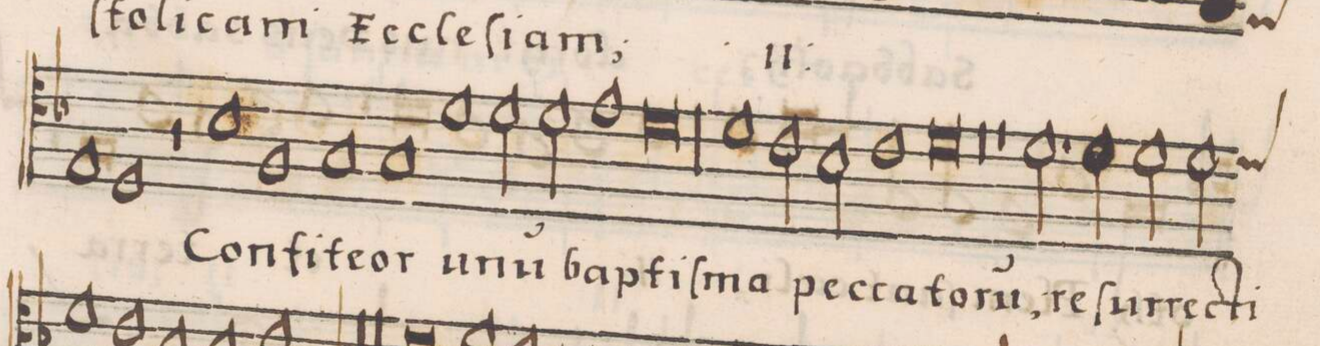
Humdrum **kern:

**kern	**text
*I"TENOR	*
*clefC4	*
*k[b-]	*
*met(C|)	*
*M2/1	*
1E/	-am
*	*Xij
1D/	.
=202-	=202-
1r	.
1B-\	Con-
=203-	=203-
1F/	-fi-
1G/	-te-
=204-	=204-
1G/	-or
1d\	u-
=205-	=205-
2d\	-nu(m)
2d\	bap-
1e\	-ti-
=206-	=206-
0d\	-ſma
=207-	=207-
00r	.
=208-	=208-
=209-	=209-
1d\	pec-
2c\	-ca-
2B-\	.
=210-	=210-
1c\	-to-
0d\	-ru(m);
=211-	=211-
1r	.
=212-	=212-
0r	.
=213-	=213-
2.d\	re-
4d\	-ſur-
2d\	-rec-
*custos:d	*
2d\	-ti-
=214-	=214-
*-	*-
